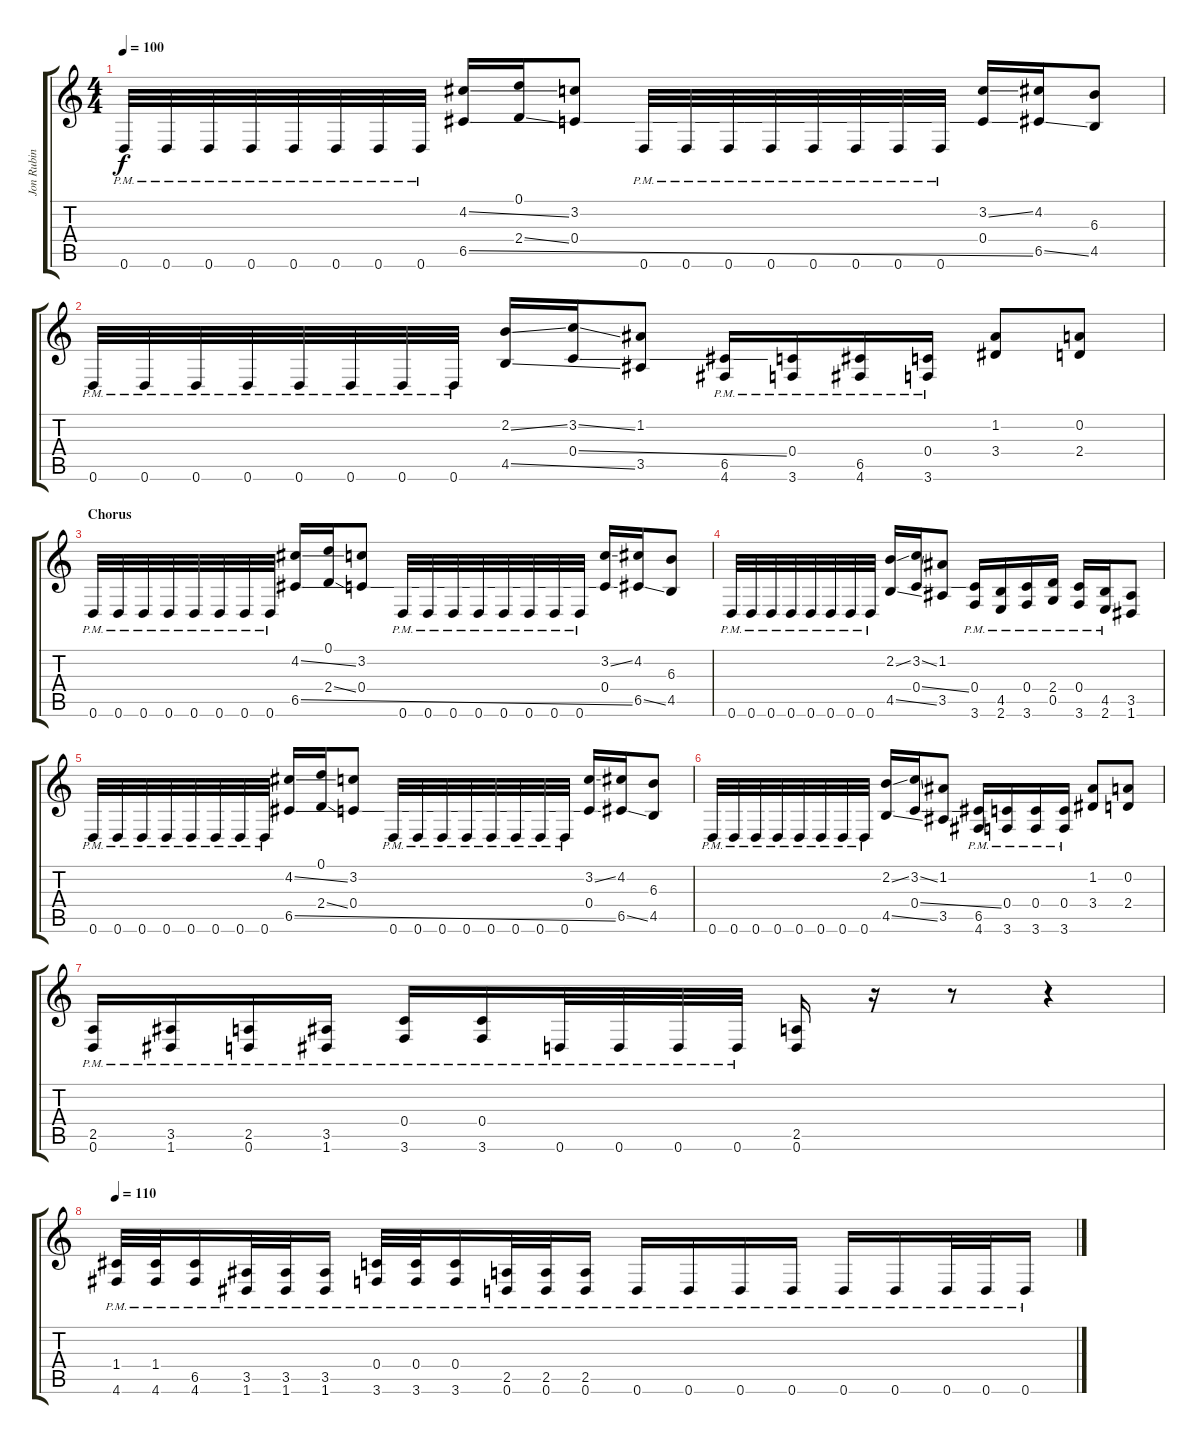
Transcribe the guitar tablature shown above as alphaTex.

\track ("Jon Rubin " "Jon Rubin ") {instrument distortionguitar}
\staff {score tabs}
\tuning (D4 A3 F3 C3 G2 D2) {hide}
\ts (4 4)
\tempo 100
\clef g2
\ks c
0.6{pm}.32{dy f} 0.6{pm}.32 0.6{pm}.32 0.6{pm}.32 0.6{pm}.32 0.6{pm}.32 0.6{pm}.32 0.6{pm}.32 (4.2{ss} 6.5{ss}).16 (0.1 2.4{ss}).16 (3.2 0.4).8 0.6{pm}.32 0.6{pm}.32 0.6{pm}.32 0.6{pm}.32 0.6{pm}.32 0.6{pm}.32 0.6{pm}.32 0.6{pm}.32 (3.2{ss} 0.4).16 (4.2 6.5{ss}).16 (6.3 4.5).8 |
0.6{pm}.32 0.6{pm}.32 0.6{pm}.32 0.6{pm}.32 0.6{pm}.32 0.6{pm}.32 0.6{pm}.32 0.6{pm}.32 (2.2{ss} 4.5{ss}).16 (3.2{ss} 0.4{ss}).16 (1.2 3.5).8 (6.5{pm} 4.6{pm}).16 (0.4{pm} 3.6{pm}).16 (6.5{pm} 4.6{pm}).16 (0.4{pm} 3.6{pm}).16 (1.2 3.4).8 (0.2 2.4).8 |
\section ("" "Chorus")
0.6{pm}.32 0.6{pm}.32 0.6{pm}.32 0.6{pm}.32 0.6{pm}.32 0.6{pm}.32 0.6{pm}.32 0.6{pm}.32 (4.2{ss} 6.5{ss}).16 (0.1 2.4{ss}).16 (3.2 0.4).8 0.6{pm}.32 0.6{pm}.32 0.6{pm}.32 0.6{pm}.32 0.6{pm}.32 0.6{pm}.32 0.6{pm}.32 0.6{pm}.32 (3.2{ss} 0.4).16 (4.2 6.5{ss}).16 (6.3 4.5).8 |
0.6{pm}.32 0.6{pm}.32 0.6{pm}.32 0.6{pm}.32 0.6{pm}.32 0.6{pm}.32 0.6{pm}.32 0.6{pm}.32 (2.2{ss} 4.5{ss}).16 (3.2{ss} 0.4{ss}).16 (1.2 3.5).8 (0.4{pm} 3.6{pm}).16 (4.5{pm} 2.6{pm}).16 (0.4{pm} 3.6{pm}).16 (2.4{pm} 0.5{pm}).16 (0.4{pm} 3.6{pm}).16 (4.5{pm} 2.6{pm}).16 (3.5 1.6).8 |
0.6{pm}.32 0.6{pm}.32 0.6{pm}.32 0.6{pm}.32 0.6{pm}.32 0.6{pm}.32 0.6{pm}.32 0.6{pm}.32 (4.2{ss} 6.5{ss}).16 (0.1 2.4{ss}).16 (3.2 0.4).8 0.6{pm}.32 0.6{pm}.32 0.6{pm}.32 0.6{pm}.32 0.6{pm}.32 0.6{pm}.32 0.6{pm}.32 0.6{pm}.32 (3.2{ss} 0.4).16 (4.2 6.5{ss}).16 (6.3 4.5).8 |
0.6{pm}.32 0.6{pm}.32 0.6{pm}.32 0.6{pm}.32 0.6{pm}.32 0.6{pm}.32 0.6{pm}.32 0.6{pm}.32 (2.2{ss} 4.5{ss}).16 (3.2{ss} 0.4{ss}).16 (1.2 3.5).8 (6.5{pm} 4.6{pm}).16 (0.4{pm} 3.6{pm}).16 (0.4{pm} 3.6{pm}).16 (0.4{pm} 3.6{pm}).16 (1.2 3.4).8 (0.2 2.4).8 |
(2.5{pm} 0.6{pm}).16 (3.5{pm} 1.6{pm}).16 (2.5{pm} 0.6{pm}).16 (3.5{pm} 1.6{pm}).16 (0.4{pm} 3.6{pm}).16 (0.4{pm} 3.6{pm}).16 0.6{pm}.32 0.6{pm}.32 0.6{pm}.32 0.6{pm}.32 (2.5 0.6).16 r.16 r.8 r.4 |
\section ("" "")
\tempo 110
(1.4{pm} 4.6{pm}).32 (1.4{pm} 4.6{pm}).32 (6.5{pm} 4.6{pm}).16 (3.5{pm} 1.6{pm}).32 (3.5{pm} 1.6{pm}).32 (3.5{pm} 1.6{pm}).16 (0.4{pm} 3.6{pm}).32 (0.4{pm} 3.6{pm}).32 (0.4{pm} 3.6{pm}).16 (2.5{pm} 0.6{pm}).32 (2.5{pm} 0.6{pm}).32 (2.5{pm} 0.6{pm}).16 0.6{pm}.16 0.6{pm}.16 0.6{pm}.16 0.6{pm}.16 0.6{pm}.16 0.6{pm}.16 0.6{pm}.32 0.6{pm}.32 0.6{pm}.16
